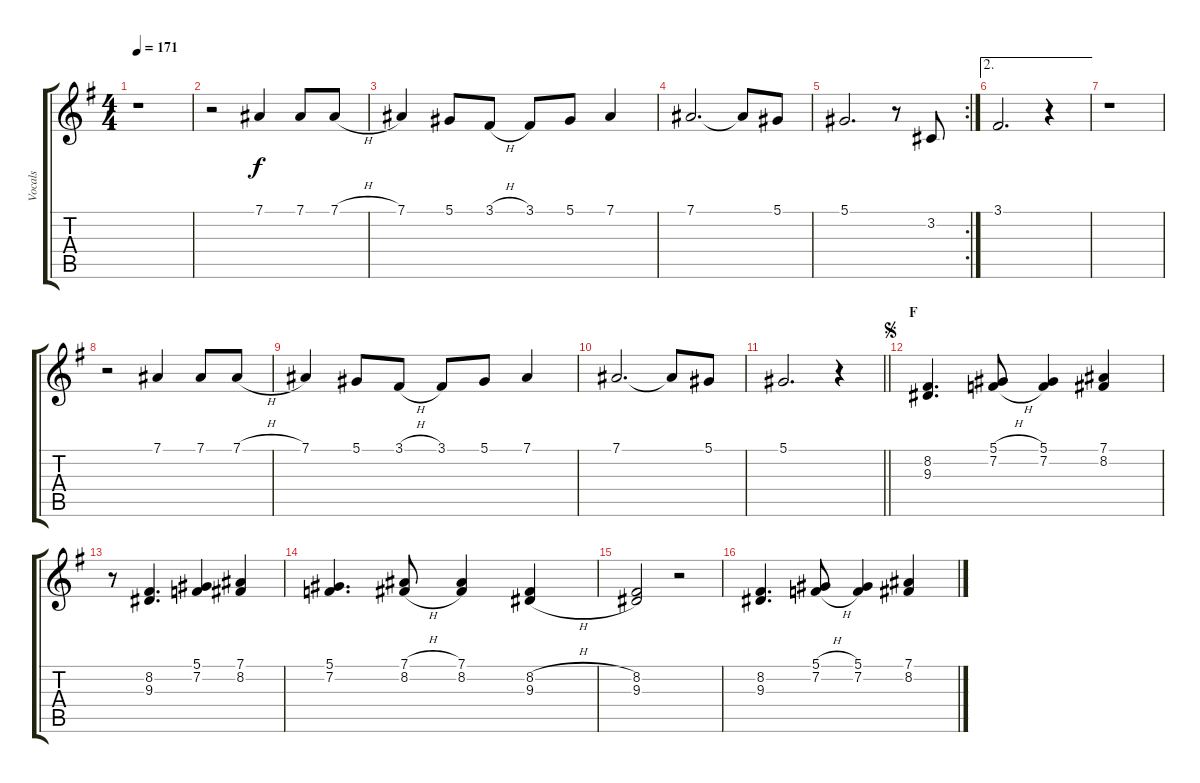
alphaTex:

\track ("Vocals" "Vocals") {instrument choiraahs}
\staff {score tabs}
\tuning (Eb4 Bb3 Gb3 Db3 Ab2 Eb2) {hide}
\ts (4 4)
\tempo 171
\clef g2
\ks g
r.1{dy f} |
r.2 7.1.4 7.1.8 7.1{h}.8 |
7.1.4 5.1.8 3.1{h}.8 3.1.8 5.1.8 7.1.4 |
7.1.2{d} 7.1{t}.8 5.1.8 |
\rc 2
5.1.2{d} r.8 3.2.8 |
\ae 2
3.1.2{d} r.4 |
r.1 |
r.2 7.1.4 7.1.8 7.1{h}.8 |
7.1.4 5.1.8 3.1{h}.8 3.1.8 5.1.8 7.1.4 |
7.1.2{d} 7.1{t}.8 5.1.8 |
\barLineRight lightlight
5.1.2{d} r.4 |
\section ("" "F")
\jump segno
(8.2 9.3).4{d} (5.1{h} 7.2{h}).8 (5.1 7.2).4 (7.1 8.2).4 |
r.8 (8.2 9.3).4{d} (5.1 7.2).4 (7.1 8.2).4 |
(5.1 7.2).4{d} (7.1{h} 8.2{h}).8 (7.1 8.2).4 (8.2{h} 9.3{h}).4 |
(8.2 9.3).2 r.2 |
(8.2 9.3).4{d} (5.1{h} 7.2{h}).8 (5.1 7.2).4 (7.1 8.2).4
